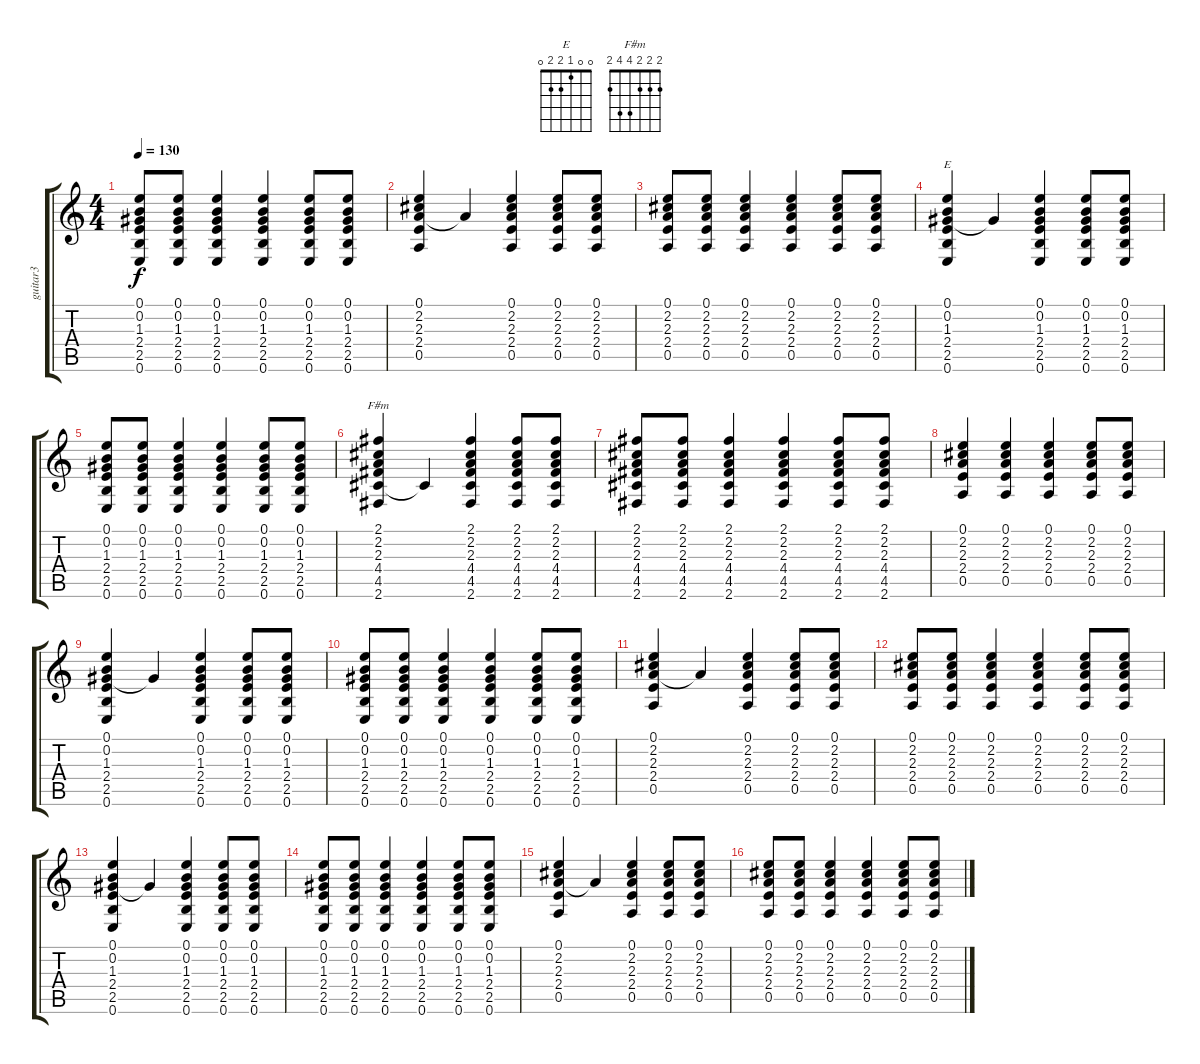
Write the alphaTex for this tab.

\track ("guitar3" "guitar3") {instrument acousticguitarsteel}
\staff {score tabs}
\tuning (E4 B3 G3 D3 A2 E2) {hide}
\chord ("E" 0 0 1 2 2 0)
\chord ("F#m" 2 2 2 4 4 2)
\ts (4 4)
\tempo 130
\clef g2
\ks c
(0.1 0.2 1.3 2.4 2.5 0.6).8{dy f} (0.1 0.2 1.3 2.4 2.5 0.6).8 (0.1 0.2 1.3 2.4 2.5 0.6).4 (0.1 0.2 1.3 2.4 2.5 0.6).4 (0.1 0.2 1.3 2.4 2.5 0.6).8 (0.1 0.2 1.3 2.4 2.5 0.6).8 |
(0.1 2.2 2.3 2.4 0.5).4 2.3{t}.4 (0.1 2.2 2.3 2.4 0.5).4 (0.1 2.2 2.3 2.4 0.5).8 (0.1 2.2 2.3 2.4 0.5).8 |
(0.1 2.2 2.3 2.4 0.5).8 (0.1 2.2 2.3 2.4 0.5).8 (0.1 2.2 2.3 2.4 0.5).4 (0.1 2.2 2.3 2.4 0.5).4 (0.1 2.2 2.3 2.4 0.5).8 (0.1 2.2 2.3 2.4 0.5).8 |
(0.1 0.2 1.3 2.4 2.5 0.6).4{ch "E"} 1.3{t}.4 (0.1 0.2 1.3 2.4 2.5 0.6).4 (0.1 0.2 1.3 2.4 2.5 0.6).8 (0.1 0.2 1.3 2.4 2.5 0.6).8 |
(0.1 0.2 1.3 2.4 2.5 0.6).8 (0.1 0.2 1.3 2.4 2.5 0.6).8 (0.1 0.2 1.3 2.4 2.5 0.6).4 (0.1 0.2 1.3 2.4 2.5 0.6).4 (0.1 0.2 1.3 2.4 2.5 0.6).8 (0.1 0.2 1.3 2.4 2.5 0.6).8 |
(2.1 2.2 2.3 4.4 4.5 2.6).4{ch "F#m"} 4.5{t}.4 (2.1 2.2 2.3 4.4 4.5 2.6).4 (2.1 2.2 2.3 4.4 4.5 2.6).8 (2.1 2.2 2.3 4.4 4.5 2.6).8 |
(2.1 2.2 2.3 4.4 4.5 2.6).8 (2.1 2.2 2.3 4.4 4.5 2.6).8 (2.1 2.2 2.3 4.4 4.5 2.6).4 (2.1 2.2 2.3 4.4 4.5 2.6).4 (2.1 2.2 2.3 4.4 4.5 2.6).8 (2.1 2.2 2.3 4.4 4.5 2.6).8 |
(0.1 2.2 2.3 2.4 0.5).4 (0.1 2.2 2.3 2.4 0.5).4 (0.1 2.2 2.3 2.4 0.5).4 (0.1 2.2 2.3 2.4 0.5).8 (0.1 2.2 2.3 2.4 0.5).8 |
(0.1 0.2 1.3 2.4 2.5 0.6).4 1.3{t}.4 (0.1 0.2 1.3 2.4 2.5 0.6).4 (0.1 0.2 1.3 2.4 2.5 0.6).8 (0.1 0.2 1.3 2.4 2.5 0.6).8 |
(0.1 0.2 1.3 2.4 2.5 0.6).8 (0.1 0.2 1.3 2.4 2.5 0.6).8 (0.1 0.2 1.3 2.4 2.5 0.6).4 (0.1 0.2 1.3 2.4 2.5 0.6).4 (0.1 0.2 1.3 2.4 2.5 0.6).8 (0.1 0.2 1.3 2.4 2.5 0.6).8 |
(0.1 2.2 2.3 2.4 0.5).4 2.3{t}.4 (0.1 2.2 2.3 2.4 0.5).4 (0.1 2.2 2.3 2.4 0.5).8 (0.1 2.2 2.3 2.4 0.5).8 |
(0.1 2.2 2.3 2.4 0.5).8 (0.1 2.2 2.3 2.4 0.5).8 (0.1 2.2 2.3 2.4 0.5).4 (0.1 2.2 2.3 2.4 0.5).4 (0.1 2.2 2.3 2.4 0.5).8 (0.1 2.2 2.3 2.4 0.5).8 |
(0.1 0.2 1.3 2.4 2.5 0.6).4 1.3{t}.4 (0.1 0.2 1.3 2.4 2.5 0.6).4 (0.1 0.2 1.3 2.4 2.5 0.6).8 (0.1 0.2 1.3 2.4 2.5 0.6).8 |
(0.1 0.2 1.3 2.4 2.5 0.6).8 (0.1 0.2 1.3 2.4 2.5 0.6).8 (0.1 0.2 1.3 2.4 2.5 0.6).4 (0.1 0.2 1.3 2.4 2.5 0.6).4 (0.1 0.2 1.3 2.4 2.5 0.6).8 (0.1 0.2 1.3 2.4 2.5 0.6).8 |
(0.1 2.2 2.3 2.4 0.5).4 2.3{t}.4 (0.1 2.2 2.3 2.4 0.5).4 (0.1 2.2 2.3 2.4 0.5).8 (0.1 2.2 2.3 2.4 0.5).8 |
(0.1 2.2 2.3 2.4 0.5).8 (0.1 2.2 2.3 2.4 0.5).8 (0.1 2.2 2.3 2.4 0.5).4 (0.1 2.2 2.3 2.4 0.5).4 (0.1 2.2 2.3 2.4 0.5).8 (0.1 2.2 2.3 2.4 0.5).8
